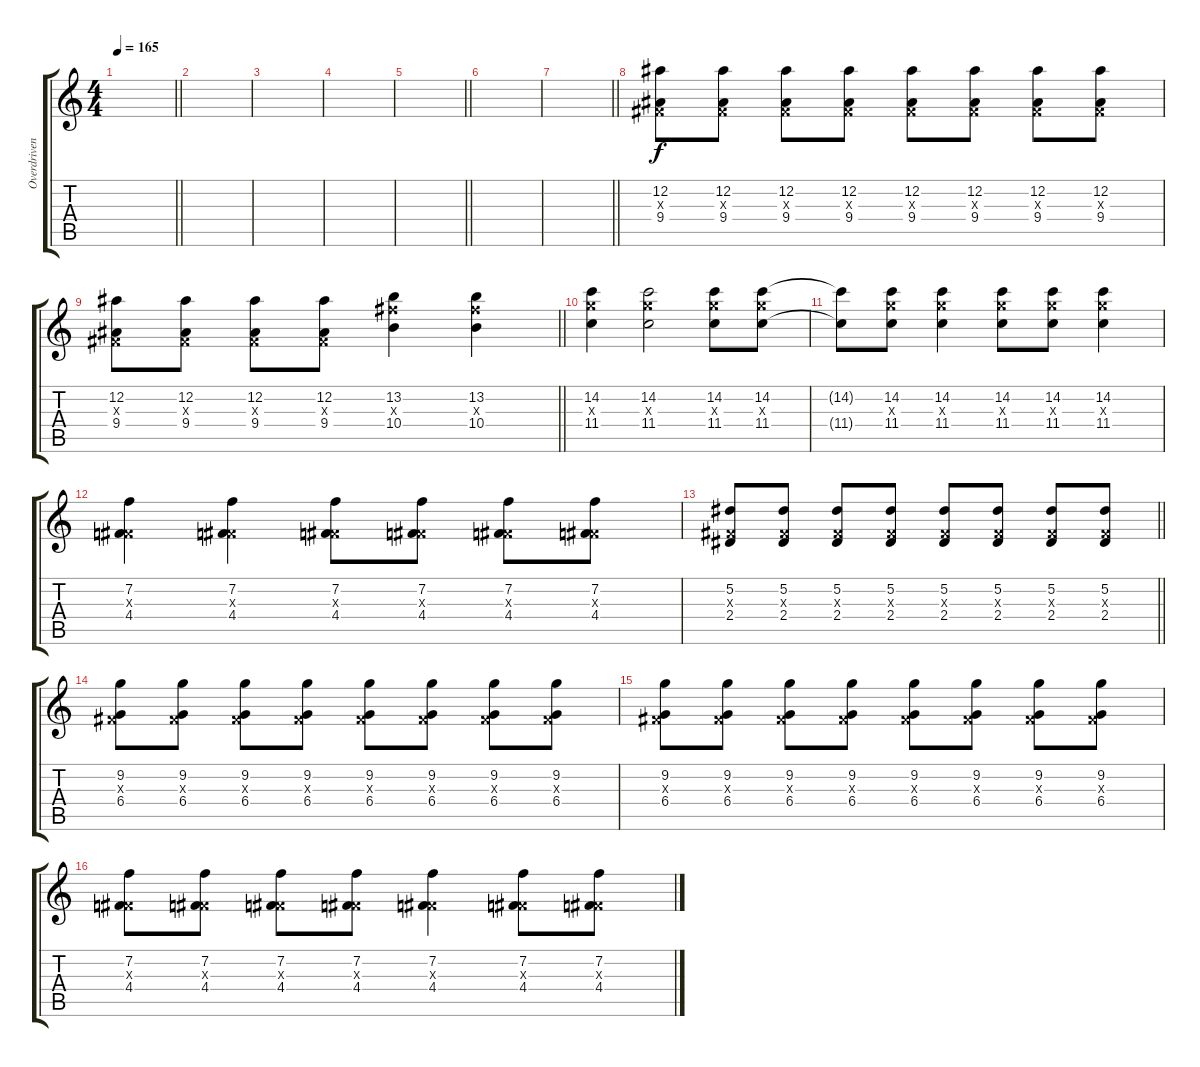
\track ("Overdriven Lead" "Overdriven") {instrument overdrivenguitar}
\staff {score tabs}
\tuning (Eb4 Bb3 Gb3 Db3 Ab2 Eb2) {hide}
\ts (4 4)
\tempo 165
\clef g2
\barLineRight lightlight
\ks c
|
|
|
|
\barLineRight lightlight
|
|
\barLineRight lightlight
|
(12.2 0.3{x} 9.4).8 (12.2 0.3{x} 9.4).8 (12.2 0.3{x} 9.4).8 (12.2 0.3{x} 9.4).8 (12.2 0.3{x} 9.4).8 (12.2 0.3{x} 9.4).8 (12.2 0.3{x} 9.4).8 (12.2 0.3{x} 9.4).8 |
\barLineRight lightlight
(12.2 0.3{x} 9.4).8 (12.2 0.3{x} 9.4).8 (12.2 0.3{x} 9.4).8 (12.2 0.3{x} 9.4).8 (13.2 12.3{x} 10.4).4 (13.2 12.3{x} 10.4).4 |
(14.2 13.3{x} 11.4).4 (14.2 13.3{x} 11.4).2 (14.2 13.3{x} 11.4).8 (14.2 13.3{x} 11.4).8 |
(14.2{t} 11.4{t}).8 (14.2 13.3{x} 11.4).8 (14.2 13.3{x} 11.4).4 (14.2 13.3{x} 11.4).8 (14.2 13.3{x} 11.4).8 (14.2 13.3{x} 11.4).4 |
(7.2 0.3{x} 4.4).4 (7.2 0.3{x} 4.4).4 (7.2 0.3{x} 4.4).8 (7.2 0.3{x} 4.4).8 (7.2 0.3{x} 4.4).8 (7.2 0.3{x} 4.4).8 |
\barLineRight lightlight
(5.2 0.3{x} 2.4).8 (5.2 0.3{x} 2.4).8 (5.2 0.3{x} 2.4).8 (5.2 0.3{x} 2.4).8 (5.2 0.3{x} 2.4).8 (5.2 0.3{x} 2.4).8 (5.2 0.3{x} 2.4).8 (5.2 0.3{x} 2.4).8 |
(9.2 0.3{x} 6.4).8 (9.2 0.3{x} 6.4).8 (9.2 0.3{x} 6.4).8 (9.2 0.3{x} 6.4).8 (9.2 0.3{x} 6.4).8 (9.2 0.3{x} 6.4).8 (9.2 0.3{x} 6.4).8 (9.2 0.3{x} 6.4).8 |
(9.2 0.3{x} 6.4).8 (9.2 0.3{x} 6.4).8 (9.2 0.3{x} 6.4).8 (9.2 0.3{x} 6.4).8 (9.2 0.3{x} 6.4).8 (9.2 0.3{x} 6.4).8 (9.2 0.3{x} 6.4).8 (9.2 0.3{x} 6.4).8 |
(7.2 0.3{x} 4.4).8 (7.2 0.3{x} 4.4).8 (7.2 0.3{x} 4.4).8 (7.2 0.3{x} 4.4).8 (7.2 0.3{x} 4.4).4 (7.2 0.3{x} 4.4).8 (7.2 0.3{x} 4.4).8
